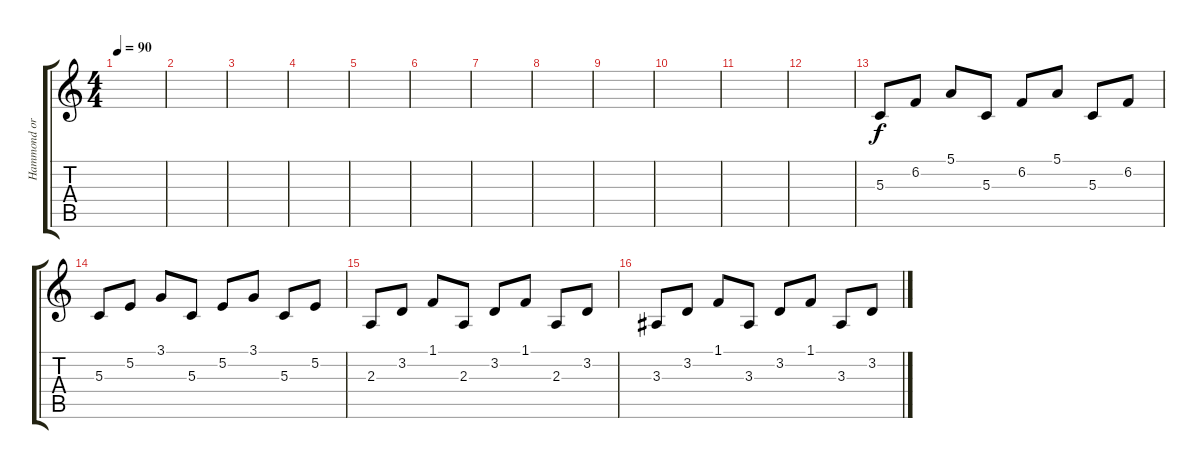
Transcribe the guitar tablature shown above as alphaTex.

\track ("Hammond organ" "Hammond or") {instrument drawbarorgan}
\staff {score tabs}
\tuning (E4 B3 G3 D3 A2 E2) {hide}
\ts (4 4)
\tempo 90
\clef g2
\ks c
|
|
|
|
|
|
|
|
|
|
|
|
5.3.8 6.2.8 5.1.8 5.3.8 6.2.8 5.1.8 5.3.8 6.2.8 |
5.3.8 5.2.8 3.1.8 5.3.8 5.2.8 3.1.8 5.3.8 5.2.8 |
2.3.8 3.2.8 1.1.8 2.3.8 3.2.8 1.1.8 2.3.8 3.2.8 |
3.3.8 3.2.8 1.1.8 3.3.8 3.2.8 1.1.8 3.3.8 3.2.8
